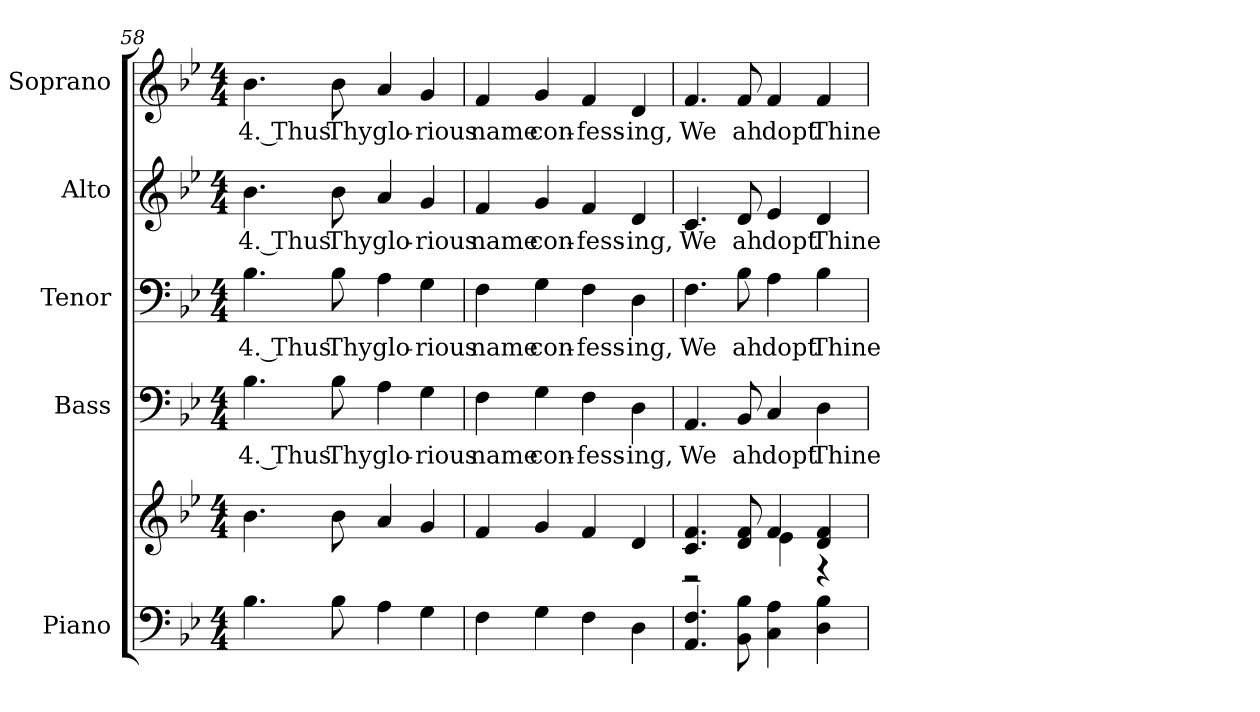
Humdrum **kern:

**kern	**kern	**kern	**text	**kern	**text	**kern	**text	**kern	**text
*part5	*part5	*part4	*part4	*part3	*part3	*part2	*part2	*part1	*part1
*staff6	*staff5	*staff4	*staff4	*staff3	*staff3	*staff2	*staff2	*staff1	*staff1
*I"Piano	*	*I"Bass	*	*I"Tenor	*	*I"Alto	*	*I"Soprano	*
*I'Pno.	*	*I'B.	*	*I'T.	*	*I'A.	*	*I'S.	*
*clefF4	*clefG2	*clefF4	*	*clefF4	*	*clefG2	*	*clefG2	*
*k[b-e-]	*k[b-e-]	*k[b-e-]	*	*k[b-e-]	*	*k[b-e-]	*	*k[b-e-]	*
*B-:	*B-:	*B-:	*	*B-:	*	*B-:	*	*B-:	*
*M4/4	*M4/4	*M4/4	*	*M4/4	*	*M4/4	*	*M4/4	*
=58	=58	=58	=58	=58	=58	=58	=58	=58	=58
!	!	!	!LO:LY:b:color=#000000	!	!	!	!	!	!
!	!	!	!	!	!LO:LY:b:color=#000000	!	!	!	!
!	!	!	!	!	!	!	!LO:LY:b:color=#000000	!	!
!	!	!	!	!	!	!	!	!	!LO:LY:b:color=#000000
4.B-i\	4.b-i\	4.B-i\	4. Thus	4.B-i\	4. Thus	4.b-i\	4. Thus	4.b-i\	4. Thus
!	!	!	!LO:LY:b:color=#000000	!	!	!	!	!	!
!	!	!	!	!	!LO:LY:b:color=#000000	!	!	!	!
!	!	!	!	!	!	!	!LO:LY:b:color=#000000	!	!
!	!	!	!	!	!	!	!	!	!LO:LY:b:color=#000000
8B-i\	8b-i\	8B-i\	Thy	8B-i\	Thy	8b-i\	Thy	8b-i\	Thy
!	!	!	!LO:LY:b:color=#000000	!	!	!	!	!	!
!	!	!	!	!	!LO:LY:b:color=#000000	!	!	!	!
!	!	!	!	!	!	!	!LO:LY:b:color=#000000	!	!
!	!	!	!	!	!	!	!	!	!LO:LY:b:color=#000000
4Ai\	4ai/	4Ai\	glo-	4Ai\	glo-	4ai/	glo-	4ai/	glo-
!	!	!	!LO:LY:b:color=#000000	!	!	!	!	!	!
!	!	!	!	!	!LO:LY:b:color=#000000	!	!	!	!
!	!	!	!	!	!	!	!LO:LY:b:color=#000000	!	!
!	!	!	!	!	!	!	!	!	!LO:LY:b:color=#000000
4Gi\	4gi/	4Gi\	-rious	4Gi\	-rious	4gi/	-rious	4gi/	-rious
!!LO:PB:g=z
=59	=59	=59	=59	=59	=59	=59	=59	=59	=59
!	!	!	!LO:LY:b:color=#000000	!	!	!	!	!	!
!	!	!	!	!	!LO:LY:b:color=#000000	!	!	!	!
!	!	!	!	!	!	!	!LO:LY:b:color=#000000	!	!
!	!	!	!	!	!	!	!	!	!LO:LY:b:color=#000000
4Fi\	4fi/	4Fi\	name	4Fi\	name	4fi/	name	4fi/	name
!	!	!	!LO:LY:b:color=#000000	!	!	!	!	!	!
!	!	!	!	!	!LO:LY:b:color=#000000	!	!	!	!
!	!	!	!	!	!	!	!LO:LY:b:color=#000000	!	!
!	!	!	!	!	!	!	!	!	!LO:LY:b:color=#000000
4Gi\	4gi/	4Gi\	con-	4Gi\	con-	4gi/	con-	4gi/	con-
!	!	!	!LO:LY:b:color=#000000	!	!	!	!	!	!
!	!	!	!	!	!LO:LY:b:color=#000000	!	!	!	!
!	!	!	!	!	!	!	!LO:LY:b:color=#000000	!	!
!	!	!	!	!	!	!	!	!	!LO:LY:b:color=#000000
4Fi\	4fi/	4Fi\	-fess-	4Fi\	-fess-	4fi/	-fess-	4fi/	-fess-
!	!	!	!LO:LY:b:color=#000000	!	!	!	!	!	!
!	!	!	!	!	!LO:LY:b:color=#000000	!	!	!	!
!	!	!	!	!	!	!	!LO:LY:b:color=#000000	!	!
!	!	!	!	!	!	!	!	!	!LO:LY:b:color=#000000
4Di\	4di/	4Di\	-ing,	4Di\	-ing,	4di/	-ing,	4di/	-ing,
=60	=60	=60	=60	=60	=60	=60	=60	=60	=60
*	*^	*	*	*	*	*	*	*	*
!	!	!	!	!LO:LY:b:color=#000000	!	!	!	!	!	!
!	!	!	!	!	!	!LO:LY:b:color=#000000	!	!	!	!
!	!	!	!	!	!	!	!	!LO:LY:b:color=#000000	!	!
!	!	!	!	!	!	!	!	!	!	!LO:LY:b:color=#000000
4.AAi/ 4.Fi	4.ci/ 4.fi	2r	4.AAi/	We	4.Fi\	We	4.ci/	We	4.fi/	We
!	!	!	!	!LO:LY:b:color=#000000	!	!	!	!	!	!
!	!	!	!	!	!	!LO:LY:b:color=#000000	!	!	!	!
!	!	!	!	!	!	!	!	!LO:LY:b:color=#000000	!	!
!	!	!	!	!	!	!	!	!	!	!LO:LY:b:color=#000000
8BB-i\ 8B-i	8di/ 8fi	.	8BB-i/	ah	8B-i\	ah	8di/	ah	8fi/	ah
!	!	!	!	!LO:LY:b:color=#000000	!	!	!	!	!	!
!	!	!	!	!	!	!LO:LY:b:color=#000000	!	!	!	!
!	!	!	!	!	!	!	!	!LO:LY:b:color=#000000	!	!
!	!	!	!	!	!	!	!	!	!	!LO:LY:b:color=#000000
4Ci\ 4Ai	4fi/	4e-i\	4Ci/	dopt	4Ai\	dopt	4e-i/	dopt	4fi/	dopt
!	!	!	!	!LO:LY:b:color=#000000	!	!	!	!	!	!
!	!	!	!	!	!	!LO:LY:b:color=#000000	!	!	!	!
!	!	!	!	!	!	!	!	!LO:LY:b:color=#000000	!	!
!	!	!	!	!	!	!	!	!	!	!LO:LY:b:color=#000000
4Di\ 4B-i	4di/ 4fi	4r	4Di\	Thine	4B-i\	Thine	4di/	Thine	4fi/	Thine
*	*v	*v	*	*	*	*	*	*	*	*
=	=	=	=	=	=	=	=	=	=
*-	*-	*-	*-	*-	*-	*-	*-	*-	*-
